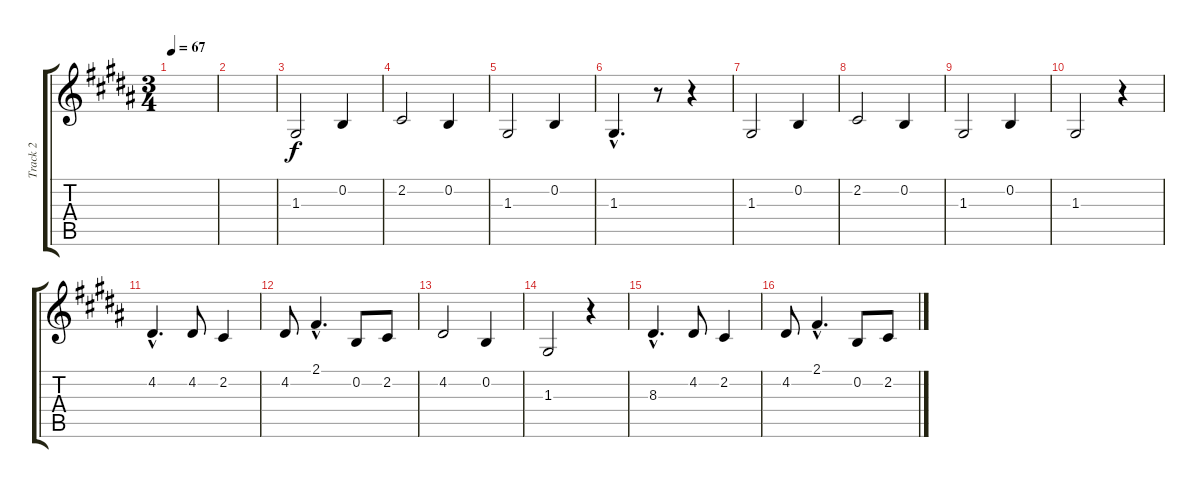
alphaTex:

\track ("Track 2" "Track 2") {instrument flute}
\staff {score tabs}
\tuning (E4 B3 G3 D3 A2 E2) {hide}
\ts (3 4)
\tempo 67
\clef g2
\ks b
|
|
1.3.2 0.2.4 |
2.2.2 0.2.4 |
1.3.2 0.2.4 |
1.3{hac}.4{d} r.8 r.4 |
1.3.2 0.2.4 |
2.2.2 0.2.4 |
1.3.2 0.2.4 |
1.3.2 r.4 |
4.2{hac}.4{d} 4.2.8 2.2.4 |
4.2.8 2.1{hac}.4{d} 0.2.8 2.2.8 |
4.2.2 0.2.4 |
1.3.2 r.4 |
8.3{hac}.4{d} 4.2.8 2.2.4 |
4.2.8 2.1{hac}.4{d} 0.2.8 2.2.8
